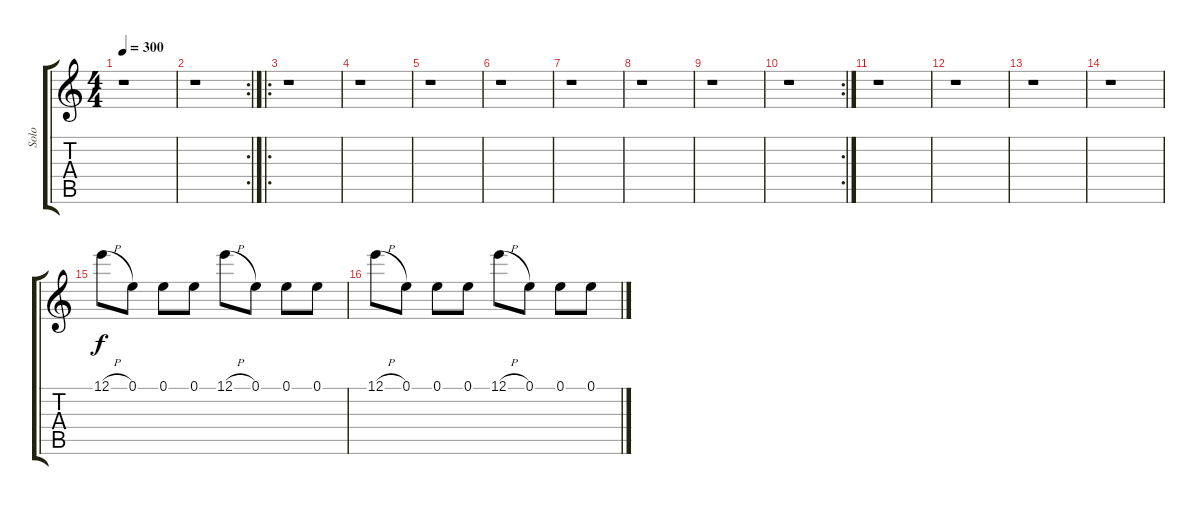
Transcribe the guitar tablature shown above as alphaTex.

\track ("Solo" "Solo") {instrument distortionguitar}
\staff {score tabs}
\tuning (E4 B3 G3 D3 A2 E2) {hide}
\ts (4 4)
\tempo 300
\clef g2
\ks c
r.1{dy f} |
\rc 2
r.1 |
\ro
r.1 |
r.1 |
r.1 |
r.1 |
r.1 |
r.1 |
r.1 |
\rc 2
r.1 |
r.1 |
r.1 |
r.1 |
r.1 |
12.1{h}.8 0.1.8 0.1.8 0.1.8 12.1{h}.8 0.1.8 0.1.8 0.1.8 |
12.1{h}.8 0.1.8 0.1.8 0.1.8 12.1{h}.8 0.1.8 0.1.8 0.1.8
